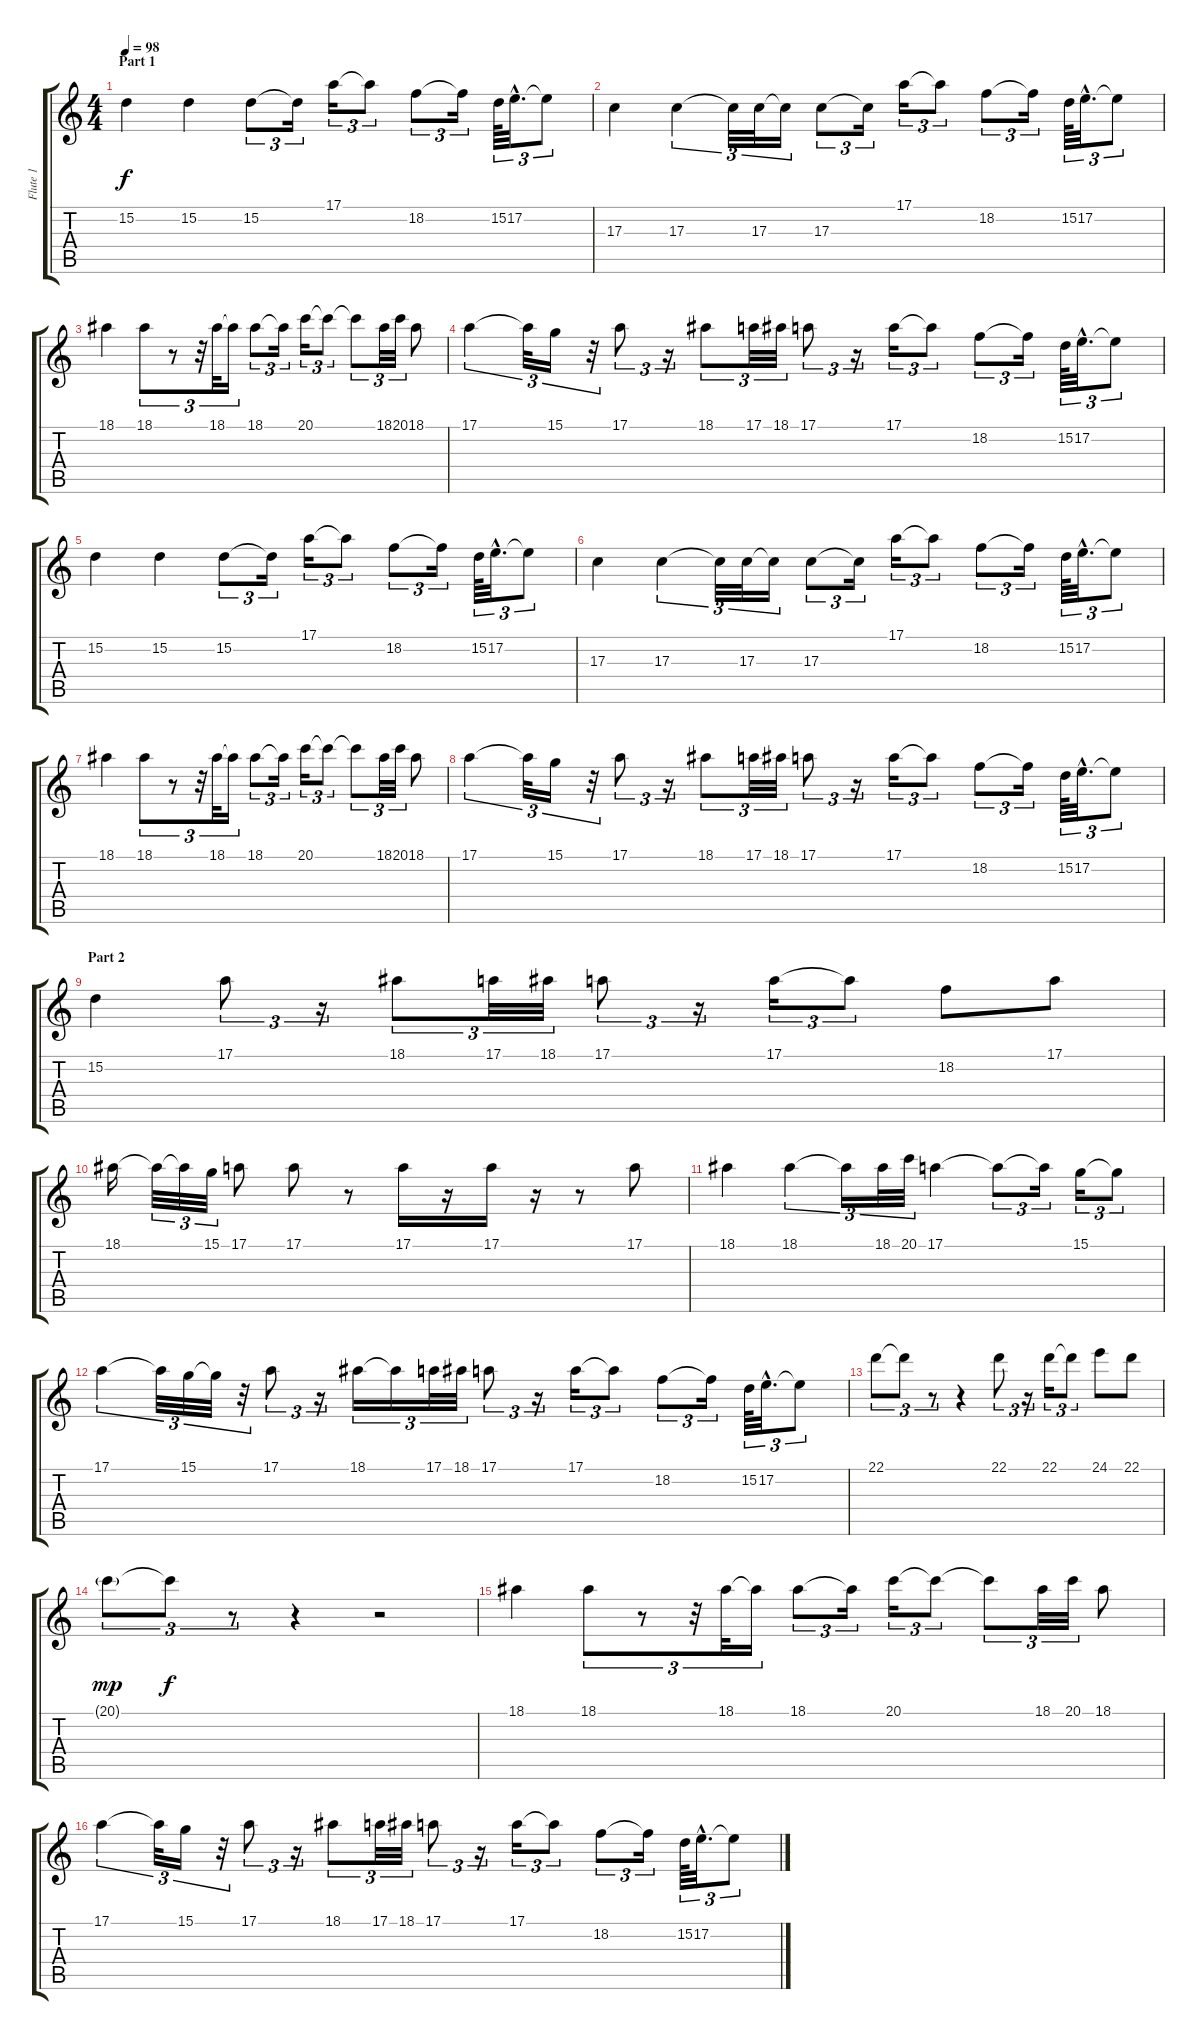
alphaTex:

\track ("Flute 1" "Flute 1") {instrument panflute}
\staff {score tabs}
\tuning (E4 B3 G3 D3 A2 E2) {hide}
\ts (4 4)
\section ("" "Part 1")
\tempo 98
\clef g2
\ks c
15.2.4{dy f} 15.2.4 15.2.8{tu (3 2)} 15.2{t}.16{tu (3 2)} 17.1.16{tu (3 2)} 17.1{t}.8{tu (3 2)} 18.2.8{tu (3 2)} 18.2{t}.16{tu (3 2)} 15.2.64{tu (3 2)} 17.2{hac}.32{d tu (3 2)} 17.2{t}.8{tu (3 2)} |
17.3.4 17.3.4{tu (3 2)} 17.3{t}.32{tu (3 2)} 17.3.32{tu (3 2)} 17.3{t}.16{tu (3 2)} 17.3.8{tu (3 2)} 17.3{t}.16{tu (3 2)} 17.1.16{tu (3 2)} 17.1{t}.8{tu (3 2)} 18.2.8{tu (3 2)} 18.2{t}.16{tu (3 2)} 15.2.64{tu (3 2)} 17.2{hac}.32{d tu (3 2)} 17.2{t}.8{tu (3 2)} |
18.1.4 18.1.8{tu (3 2)} r.8{tu (3 2)} r.32{tu (3 2)} 18.1.32{tu (3 2)} 18.1{t}.16{tu (3 2)} 18.1.8{tu (3 2)} 18.1{t}.16{tu (3 2)} 20.1.16{tu (3 2)} 20.1{t}.8{tu (3 2)} 20.1{t}.8{tu (3 2)} 18.1.32{tu (3 2)} 20.1.32{tu (3 2)} 18.1.8 |
17.1.4{tu (3 2)} 17.1{t}.32{tu (3 2)} 15.1.16{tu (3 2)} r.32{tu (3 2)} 17.1.8{tu (3 2)} r.16{tu (3 2)} 18.1.8{tu (3 2)} 17.1.32{tu (3 2)} 18.1.32{tu (3 2)} 17.1.8{tu (3 2)} r.16{tu (3 2)} 17.1.16{tu (3 2)} 17.1{t}.8{tu (3 2)} 18.2.8{tu (3 2)} 18.2{t}.16{tu (3 2)} 15.2.64{tu (3 2)} 17.2{hac}.32{d tu (3 2)} 17.2{t}.8{tu (3 2)} |
15.2.4 15.2.4 15.2.8{tu (3 2)} 15.2{t}.16{tu (3 2)} 17.1.16{tu (3 2)} 17.1{t}.8{tu (3 2)} 18.2.8{tu (3 2)} 18.2{t}.16{tu (3 2)} 15.2.64{tu (3 2)} 17.2{hac}.32{d tu (3 2)} 17.2{t}.8{tu (3 2)} |
17.3.4 17.3.4{tu (3 2)} 17.3{t}.32{tu (3 2)} 17.3.32{tu (3 2)} 17.3{t}.16{tu (3 2)} 17.3.8{tu (3 2)} 17.3{t}.16{tu (3 2)} 17.1.16{tu (3 2)} 17.1{t}.8{tu (3 2)} 18.2.8{tu (3 2)} 18.2{t}.16{tu (3 2)} 15.2.64{tu (3 2)} 17.2{hac}.32{d tu (3 2)} 17.2{t}.8{tu (3 2)} |
18.1.4 18.1.8{tu (3 2)} r.8{tu (3 2)} r.32{tu (3 2)} 18.1.32{tu (3 2)} 18.1{t}.16{tu (3 2)} 18.1.8{tu (3 2)} 18.1{t}.16{tu (3 2)} 20.1.16{tu (3 2)} 20.1{t}.8{tu (3 2)} 20.1{t}.8{tu (3 2)} 18.1.32{tu (3 2)} 20.1.32{tu (3 2)} 18.1.8 |
17.1.4{tu (3 2)} 17.1{t}.32{tu (3 2)} 15.1.16{tu (3 2)} r.32{tu (3 2)} 17.1.8{tu (3 2)} r.16{tu (3 2)} 18.1.8{tu (3 2)} 17.1.32{tu (3 2)} 18.1.32{tu (3 2)} 17.1.8{tu (3 2)} r.16{tu (3 2)} 17.1.16{tu (3 2)} 17.1{t}.8{tu (3 2)} 18.2.8{tu (3 2)} 18.2{t}.16{tu (3 2)} 15.2.64{tu (3 2)} 17.2{hac}.32{d tu (3 2)} 17.2{t}.8{tu (3 2)} |
\section ("" "Part 2")
15.2.4 17.1.8{tu (3 2)} r.16{tu (3 2)} 18.1.8{tu (3 2)} 17.1.32{tu (3 2)} 18.1.32{tu (3 2)} 17.1.8{tu (3 2)} r.16{tu (3 2)} 17.1.16{tu (3 2)} 17.1{t}.8{tu (3 2)} 18.2.8 17.1.8 |
18.1.16 18.1{t}.32{tu (3 2)} 18.1{t}.32{tu (3 2)} 15.1.32{tu (3 2)} 17.1.8 17.1.8 r.8 17.1.16 r.16 17.1.16 r.16 r.8 17.1.8 |
18.1.4 18.1.4{tu (3 2)} 18.1{t}.16{tu (3 2)} 18.1.32{tu (3 2)} 20.1.32{tu (3 2)} 17.1.4 17.1{t}.8{tu (3 2)} 17.1{t}.16{tu (3 2)} 15.1.16{tu (3 2)} 15.1{t}.8{tu (3 2)} |
17.1.4{tu (3 2)} 17.1{t}.32{tu (3 2)} 15.1.32{tu (3 2)} 15.1{t}.32{tu (3 2)} r.32{tu (3 2)} 17.1.8{tu (3 2)} r.16{tu (3 2)} 18.1.16{tu (3 2)} 18.1{t}.16{tu (3 2)} 17.1.32{tu (3 2)} 18.1.32{tu (3 2)} 17.1.8{tu (3 2)} r.16{tu (3 2)} 17.1.16{tu (3 2)} 17.1{t}.8{tu (3 2)} 18.2.8{tu (3 2)} 18.2{t}.16{tu (3 2)} 15.2.64{tu (3 2)} 17.2{hac}.32{d tu (3 2)} 17.2{t}.8{tu (3 2)} |
22.1.8{tu (3 2)} 22.1{t}.8{tu (3 2)} r.8{tu (3 2)} r.4 22.1.8{tu (3 2)} r.16{tu (3 2)} 22.1.16{tu (3 2)} 22.1{t}.8{tu (3 2)} 24.1.8 22.1.8 |
20.1{g}.8{tu (3 2) dy mp} 20.1{t}.8{tu (3 2) dy f} r.8{tu (3 2)} r.4 r.2 |
18.1.4 18.1.8{tu (3 2)} r.8{tu (3 2)} r.32{tu (3 2)} 18.1.32{tu (3 2)} 18.1{t}.16{tu (3 2)} 18.1.8{tu (3 2)} 18.1{t}.16{tu (3 2)} 20.1.16{tu (3 2)} 20.1{t}.8{tu (3 2)} 20.1{t}.8{tu (3 2)} 18.1.32{tu (3 2)} 20.1.32{tu (3 2)} 18.1.8 |
17.1.4{tu (3 2)} 17.1{t}.32{tu (3 2)} 15.1.16{tu (3 2)} r.32{tu (3 2)} 17.1.8{tu (3 2)} r.16{tu (3 2)} 18.1.8{tu (3 2)} 17.1.32{tu (3 2)} 18.1.32{tu (3 2)} 17.1.8{tu (3 2)} r.16{tu (3 2)} 17.1.16{tu (3 2)} 17.1{t}.8{tu (3 2)} 18.2.8{tu (3 2)} 18.2{t}.16{tu (3 2)} 15.2.64{tu (3 2)} 17.2{hac}.32{d tu (3 2)} 17.2{t}.8{tu (3 2)}
